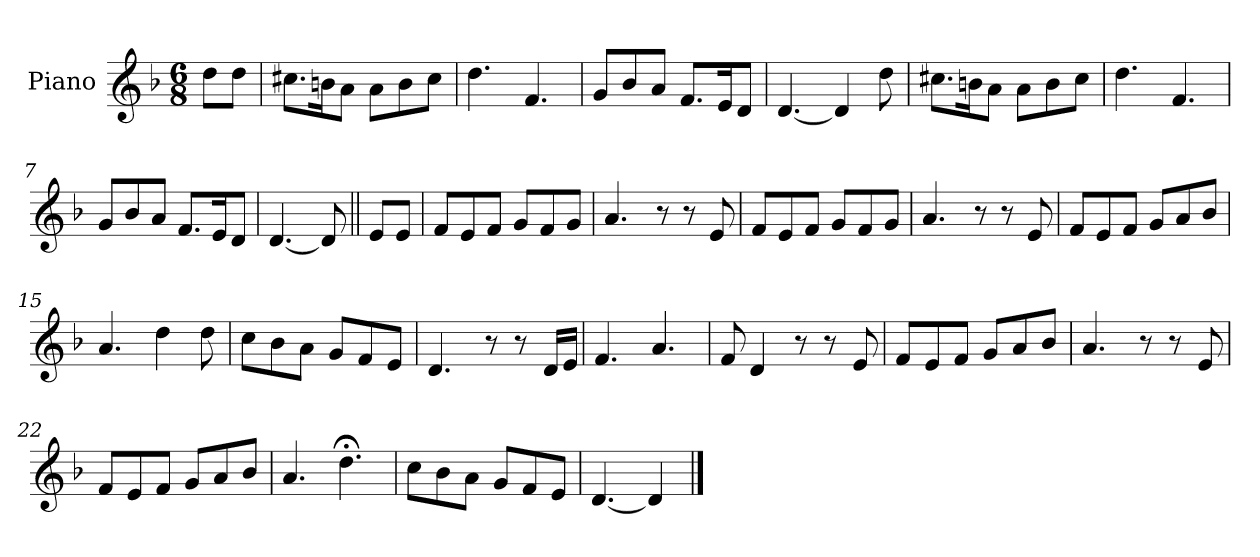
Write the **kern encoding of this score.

**kern
*part1
*staff1
*I"Piano
*I'Pno.
*clefG2
*k[b-]
*M6/8
=
8dd\L
8dd\J
=1
8.cc#X\L
16bn\K
8a\J
8a\L
8b\
8cc#\J
=2
4.dd\
4.f/
=3
8g/L
8b-/
8a/J
8.f/L
16e/K
8d/J
=4
[4.d/
4d/]
8dd\
=5
8.cc#X\L
16bn\K
8a\J
8a\L
8b\
8cc#\J
=6
4.dd\
4.f/
!!LO:LB:g=z
=7
8g/L
8b-/
8a/J
8.f/L
16e/K
8d/J
=8
[4.d/
8d/]
=9||
8e/L
8e/J
=10
8f/L
8e/
8f/J
8g/L
8f/
8g/J
=11
4.a/
8r
8r
8e/
=12
8f/L
8e/
8f/J
8g/L
8f/
8g/J
=13
4.a/
8r
8r
8e/
=14
8f/L
8e/
8f/J
8g/L
8a/
8b-/J
!!LO:LB:g=z
=15
4.a/
4dd\
8dd\
=16
8cc\L
8b-\
8a\J
8g/L
8f/
8e/J
=17
4.d/
8r
8r
16d/LL
16e/JJ
=18
4.f/
4.a/
=19
8f/
4d/
8r
8r
8e/
=20
8f/L
8e/
8f/J
8g/L
8a/
8b-/J
=21
4.a/
8r
8r
8e/
!!LO:LB:g=z
=22
8f/L
8e/
8f/J
8g/L
8a/
8b-/J
=23
4.a/
4.dd;<\
=24
8cc\L
8b-\
8a\J
8g/L
8f/
8e/J
=25
[4.d/
4d/]
==
*-
